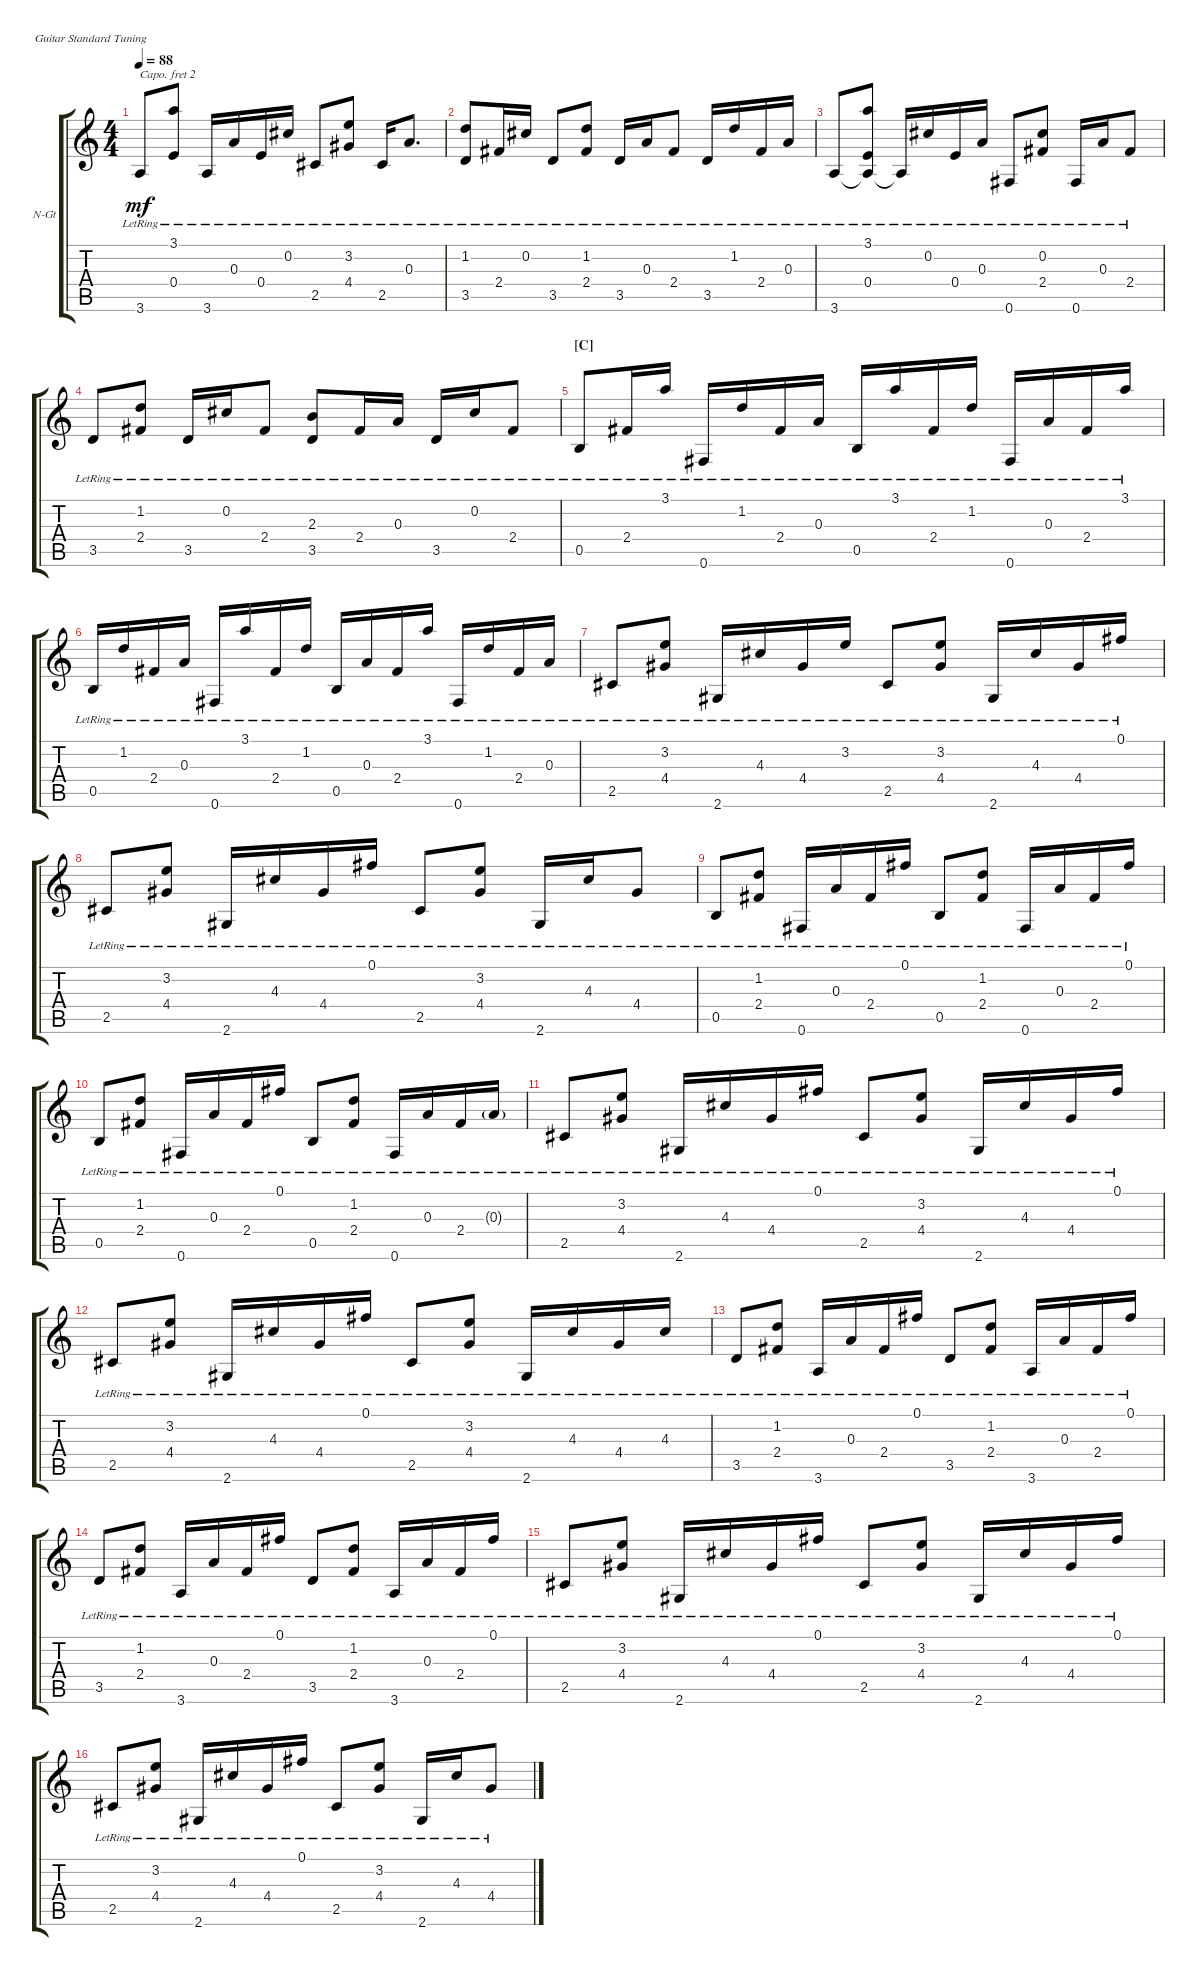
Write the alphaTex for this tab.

\defaultSystemsLayout 4
\bracketExtendMode groupsimilarinstruments
\firstSystemTrackNameOrientation horizontal
\otherSystemsTrackNameOrientation horizontal
\track ("Nylon Guitar" "N-Gt") {instrument acousticguitarnylon}
\staff {score tabs}
\capo 2
\tuning (E4 B3 G3 D3 A2 E2)
\ts (4 4)
\tempo 88
\clef g2
\ks c
3.6{lr}.8{dy mf} (0.4{lr} 3.1{lr}).8 3.6{lr}.16 0.3{lr}.16 0.4{lr}.16 0.2{lr}.16 2.5{lr}.8 (3.2{lr} 4.4{lr}).8 2.5{lr}.16 0.3{lr}.8{d} |
(3.5{lr} 1.2{lr}).8 2.4{lr}.16 0.2{lr}.16 3.5{lr}.8 (2.4{lr} 1.2{lr}).8 3.5{lr}.16 0.3{lr}.16 2.4{lr}.8 3.5{lr}.16 1.2{lr}.16 2.4{lr}.16 0.3{lr}.16 |
3.6{lr}.8 (0.4{lr} 3.1{lr} 3.6{lr t}).8 3.6{lr t}.16 0.2{lr}.16 0.4{lr}.16 0.3{lr}.16 0.6{lr}.8 (0.2{lr} 2.4{lr}).8 0.6{lr}.16 0.3{lr}.16 2.4{lr}.8 |
3.5{lr}.8 (1.2{lr} 2.4{lr}).8 3.5{lr}.16 0.2{lr}.16 2.4{lr}.8 (3.5{lr} 2.3{lr}).8 2.4{lr}.16 0.3{lr}.16 3.5{lr}.16 0.2{lr}.16 2.4{lr}.8 |
\section ("C" "")
\scale
0.296464 0.5{lr}.8 2.4{lr}.16 3.1{lr}.16 0.6{lr}.16 1.2{lr}.16 2.4{lr}.16 0.3{lr}.16 0.5{lr}.16 3.1{lr}.16 2.4{lr}.16 1.2{lr}.16 0.6{lr}.16 0.3{lr}.16 2.4{lr}.16 3.1{lr}.16 |
\scale
0.224841 0.5{lr}.16 1.2{lr}.16 2.4{lr}.16 0.3{lr}.16 0.6{lr}.16 3.1{lr}.16 2.4{lr}.16 1.2{lr}.16 0.5{lr}.16 0.3{lr}.16 2.4{lr}.16 3.1{lr}.16 0.6{lr}.16 1.2{lr}.16 2.4{lr}.16 0.3{lr}.16 |
\scale
0.253853 2.5{lr}.8 (4.4{lr} 3.2{lr}).8 2.6{lr}.16 4.3{lr}.16 4.4{lr}.16 3.2{lr}.16 2.5{lr}.8 (4.4{lr} 3.2{lr}).8 2.6{lr}.16 4.3{lr}.16 4.4{lr}.16 0.1{lr}.16 |
\scale
0.224841 2.5{lr}.8 (4.4{lr} 3.2{lr}).8 2.6{lr}.16 4.3{lr}.16 4.4{lr}.16 0.1{lr}.16 2.5{lr}.8 (4.4{lr} 3.2{lr}).8 2.6{lr}.16 4.3{lr}.16 4.4{lr}.8 |
0.5{lr}.8 (2.4{lr} 1.2{lr}).8 0.6{lr}.16 0.3{lr}.16 2.4{lr}.16 0.1{lr}.16 0.5{lr}.8 (2.4{lr} 1.2{lr}).8 0.6{lr}.16 0.3{lr}.16 2.4{lr}.16 0.1{lr}.16 |
0.5{lr}.8 (2.4{lr} 1.2{lr}).8 0.6{lr}.16 0.3{lr}.16 2.4{lr}.16 0.1{lr}.16 0.5{lr}.8 (2.4{lr} 1.2{lr}).8 0.6{lr}.16 0.3{lr}.16 2.4{lr}.16 0.3{g lr}.16 |
2.5{lr}.8 (4.4{lr} 3.2{lr}).8 2.6{lr}.16 4.3{lr}.16 4.4{lr}.16 0.1{lr}.16 2.5{lr}.8 (4.4{lr} 3.2{lr}).8 2.6{lr}.16 4.3{lr}.16 4.4{lr}.16 0.1{lr}.16 |
2.5{lr}.8 (4.4{lr} 3.2{lr}).8 2.6{lr}.16 4.3{lr}.16 4.4{lr}.16 0.1{lr}.16 2.5{lr}.8 (4.4{lr} 3.2{lr}).8 2.6{lr}.16 4.3{lr}.16 4.4{lr}.16 4.3{lr}.16 |
3.5{lr}.8 (2.4{lr} 1.2{lr}).8 3.6{lr}.16 0.3{lr}.16 2.4{lr}.16 0.1{lr}.16 3.5{lr}.8 (2.4{lr} 1.2{lr}).8 3.6{lr}.16 0.3{lr}.16 2.4{lr}.16 0.1{lr}.16 |
3.5{lr}.8 (2.4{lr} 1.2{lr}).8 3.6{lr}.16 0.3{lr}.16 2.4{lr}.16 0.1{lr}.16 3.5{lr}.8 (2.4{lr} 1.2{lr}).8 3.6{lr}.16 0.3{lr}.16 2.4{lr}.16 0.1{lr}.16 |
2.5{lr}.8 (4.4{lr} 3.2{lr}).8 2.6{lr}.16 4.3{lr}.16 4.4{lr}.16 0.1{lr}.16 2.5{lr}.8 (4.4{lr} 3.2{lr}).8 2.6{lr}.16 4.3{lr}.16 4.4{lr}.16 0.1{lr}.16 |
2.5{lr}.8 (4.4{lr} 3.2{lr}).8 2.6{lr}.16 4.3{lr}.16 4.4{lr}.16 0.1{lr}.16 2.5{lr}.8 (4.4{lr} 3.2{lr}).8 2.6{lr}.16 4.3{lr}.16 4.4{lr}.8
